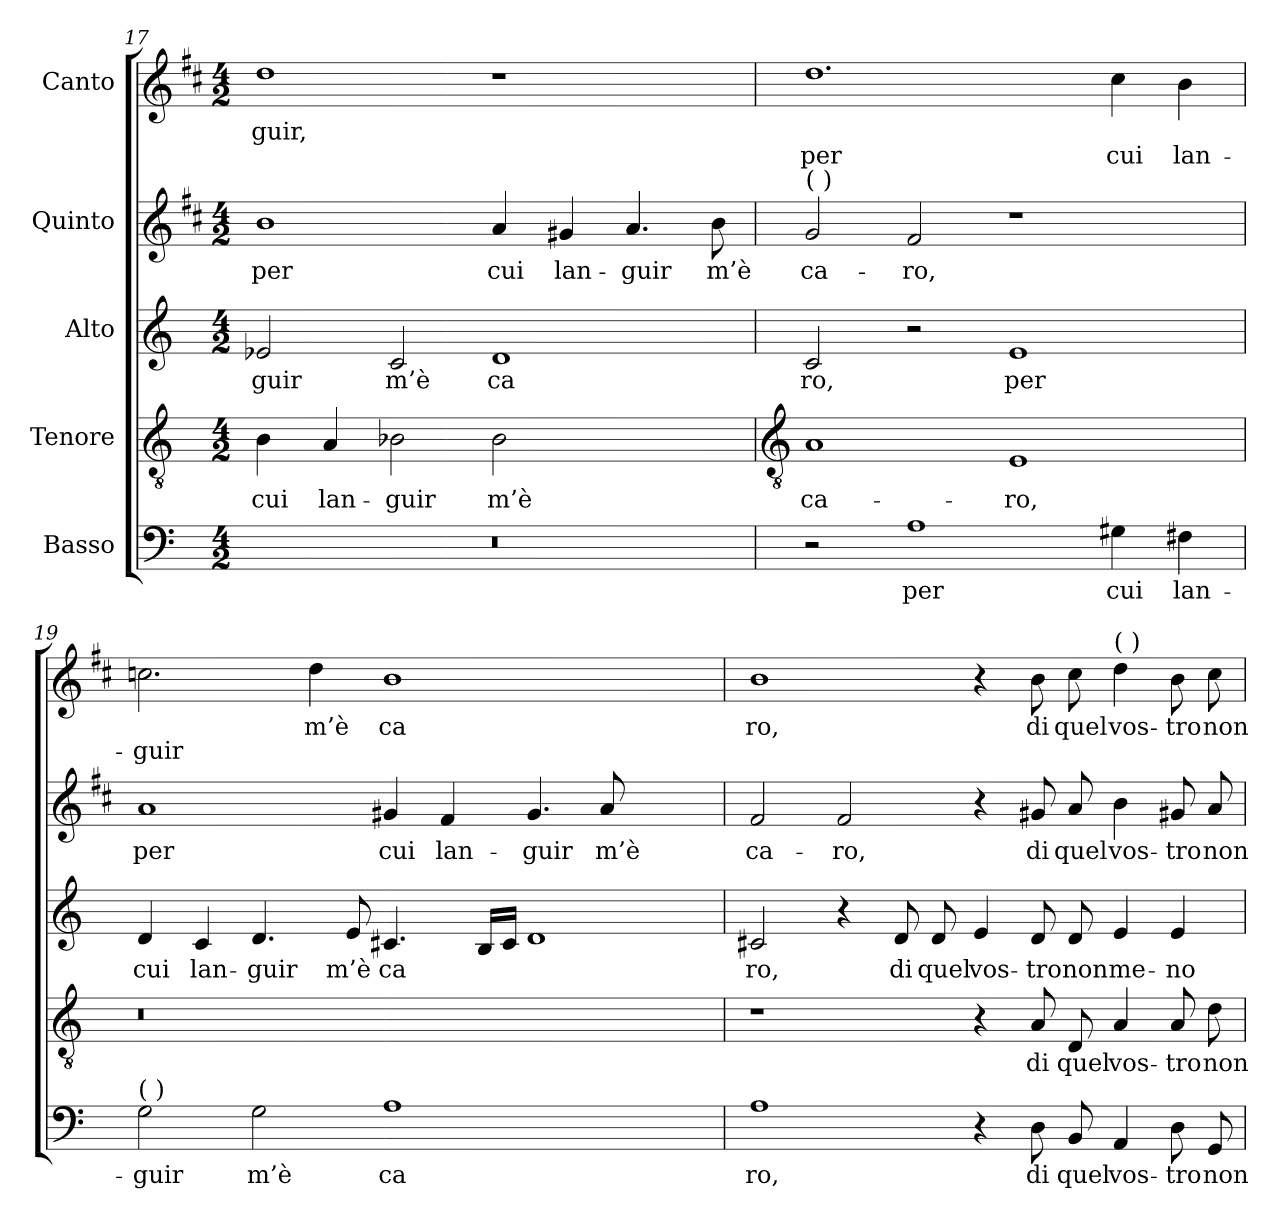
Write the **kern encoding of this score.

**kern	**text	**kern	**text	**kern	**text	**kern	**text	**kern	**text	**text
*part5	*part5	*part4	*part4	*part3	*part3	*part2	*part2	*part1	*part1	*part1
*staff5	*staff5	*staff4	*staff4	*staff3	*staff3	*staff2	*staff2	*staff1	*staff1	*staff1
*I"Basso	*	*I"Tenore	*	*I"Alto	*	*I"Quinto	*	*I"Canto	*	*
*clefF4	*	*clefGv2	*	*clefG2	*	*clefG2	*	*clefG2	*	*
*	*	*	*	*	*	*ITrd1c2	*	*ITrd1c2	*	*
*k[]	*	*k[]	*	*k[]	*	*k[]	*	*k[]	*	*
*C:	*	*C:	*	*C:	*	*C:	*	*C:	*	*
*M4/2	*	*M4/2	*	*M4/2	*	*M4/2	*	*M4/2	*	*
=17	=17	=17	=17	=17	=17	=17	=17	=17	=17	=17
!	!	!	!LO:LY:b	!	!LO:LY:b	!	!LO:LY:b	!	!LO:LY:b	!
0r	.	4B	cui	2e-X	-guir	1a	per	1cc	-guir,	.
!	!	!	!LO:LY:b	!	!	!	!	!	!	!
.	.	4A	lan-	.	.	.	.	.	.	.
!	!	!	!LO:LY:b	!	!LO:LY:b	!	!	!	!	!
.	.	2B-X	-guir	2c	m’è	.	.	.	.	.
!	!	!	!LO:LY:b	!	!LO:LY:b	!	!LO:LY:b	!	!	!
.	.	2B-	m’è	1d	ca	4g	cui	1r	.	.
!	!	!	!	!	!	!	!LO:LY:b	!	!	!
.	.	.	.	.	.	4f#X	lan-	.	.	.
!	!	!	!	!	!	!	!LO:LY:b	!	!	!
.	.	2ryy	.	.	.	4.g	-guir	.	.	.
!	!	!	!	!	!	!	!LO:LY:b	!	!	!
.	.	.	.	.	.	8a	m’è	.	.	.
!!LO:LB:g=z
=18	=18	=18	=18	=18	=18	=18	=18	=18	=18	=18
*	*	*clefGv2	*	*	*	*	*	*	*	*
!	!	!	!	!	!	!LO:TX:a:t=(  )	!	!	!	!
!	!	!	!LO:LY:b	!	!LO:LY:b	!	!LO:LY:b	!	!	!LO:LY:b
2r	.	1A	ca-	2c	ro,	2f	ca-	1.cc	.	per
!	!LO:LY:b	!	!	!	!	!	!LO:LY:b	!	!	!
1A	per	.	.	2r	.	2e	-ro,	.	.	.
!	!	!	!LO:LY:b	!	!LO:LY:b	!	!	!	!	!
.	.	1E	-ro,	1e	per	1r	.	.	.	.
!	!LO:LY:b	!	!	!	!	!	!	!	!	!LO:LY:b
4G#X	cui	.	.	.	.	.	.	4b	.	cui
!	!LO:LY:b	!	!	!	!	!	!	!	!	!LO:LY:b
4F#X	lan-	.	.	.	.	.	.	4a	.	lan-
=19	=19	=19	=19	=19	=19	=19	=19	=19	=19	=19
!LO:TX:a:t=(  )	!	!	!	!	!	!	!	!	!	!
!	!LO:LY:b	!	!	!	!LO:LY:b	!	!LO:LY:b	!	!	!LO:LY:b
2G	-guir	0r	.	4d	cui	1g	per	2.b-X	.	-guir
!	!	!	!	!	!LO:LY:b	!	!	!	!	!
.	.	.	.	4c	lan-	.	.	.	.	.
!	!LO:LY:b	!	!	!	!LO:LY:b	!	!	!	!	!
2G	m’è	.	.	4.d	-guir	.	.	.	.	.
!	!	!	!	!	!	!	!	!	!LO:LY:b	!
.	.	.	.	.	.	.	.	4cc	m’è	.
!	!	!	!	!	!LO:LY:b	!	!	!	!	!
.	.	.	.	8e	m’è	.	.	.	.	.
!	!LO:LY:b	!	!	!	!LO:LY:b	!	!LO:LY:b	!	!LO:LY:b	!
1A	ca	.	.	4.c#X	ca	4f#X	cui	1a	ca	.
!	!	!	!	!	!	!	!LO:LY:b	!	!	!
.	.	.	.	.	.	4e	lan-	.	.	.
.	.	.	.	16BLL	.	.	.	.	.	.
.	.	.	.	16c#JJ	.	.	.	.	.	.
!	!	!	!	!	!	!	!LO:LY:b	!	!	!
.	.	.	.	1d	.	4.f#	-guir	.	.	.
!	!	!	!	!	!	!	!LO:LY:b	!	!	!
.	.	.	.	.	.	8g	m’è	.	.	.
2ryy	.	2ryy	.	.	.	2ryy	.	2ryy	.	.
=20	=20	=20	=20	=20	=20	=20	=20	=20	=20	=20
!	!LO:LY:b	!	!	!	!LO:LY:b	!	!LO:LY:b	!	!LO:LY:b	!
1A	ro,	1r	.	2c#X	ro,	2e	ca-	1a	ro,	.
!	!	!	!	!	!	!	!LO:LY:b	!	!	!
.	.	.	.	4r	.	2e	-ro,	.	.	.
!	!	!	!	!	!LO:LY:b	!	!	!	!	!
.	.	.	.	8d	di	.	.	.	.	.
!	!	!	!	!	!LO:LY:b	!	!	!	!	!
.	.	.	.	8d	quel	.	.	.	.	.
!	!	!	!	!	!LO:LY:b	!	!	!	!	!
4r	.	4r	.	4e	vos-	4r	.	4r	.	.
!	!LO:LY:b	!	!LO:LY:b	!	!LO:LY:b	!	!LO:LY:b	!	!LO:LY:b	!
8D	di	8A	di	8d	-tro	8f#X	di	8a	di	.
!	!LO:LY:b	!	!LO:LY:b	!	!LO:LY:b	!	!LO:LY:b	!	!LO:LY:b	!
8BB	quel	8D	quel	8d	non	8g	quel	8b	quel	.
!	!	!	!	!	!	!	!	!LO:TX:a:t=(  )	!	!
!	!LO:LY:b	!	!LO:LY:b	!	!LO:LY:b	!	!LO:LY:b	!	!LO:LY:b	!
4AA	vos-	4A	vos-	4e	me-	4a	vos-	4cc	vos-	.
!	!LO:LY:b	!	!LO:LY:b	!	!LO:LY:b	!	!LO:LY:b	!	!LO:LY:b	!
8D	-tro	8A	-tro	4e	-no	8f#X	-tro	8a	-tro	.
!	!LO:LY:b	!	!LO:LY:b	!	!	!	!LO:LY:b	!	!LO:LY:b	!
8GG	non	8d	non	.	.	8g	non	8b	non	.
=	=	=	=	=	=	=	=	=	=	=
*-	*-	*-	*-	*-	*-	*-	*-	*-	*-	*-
